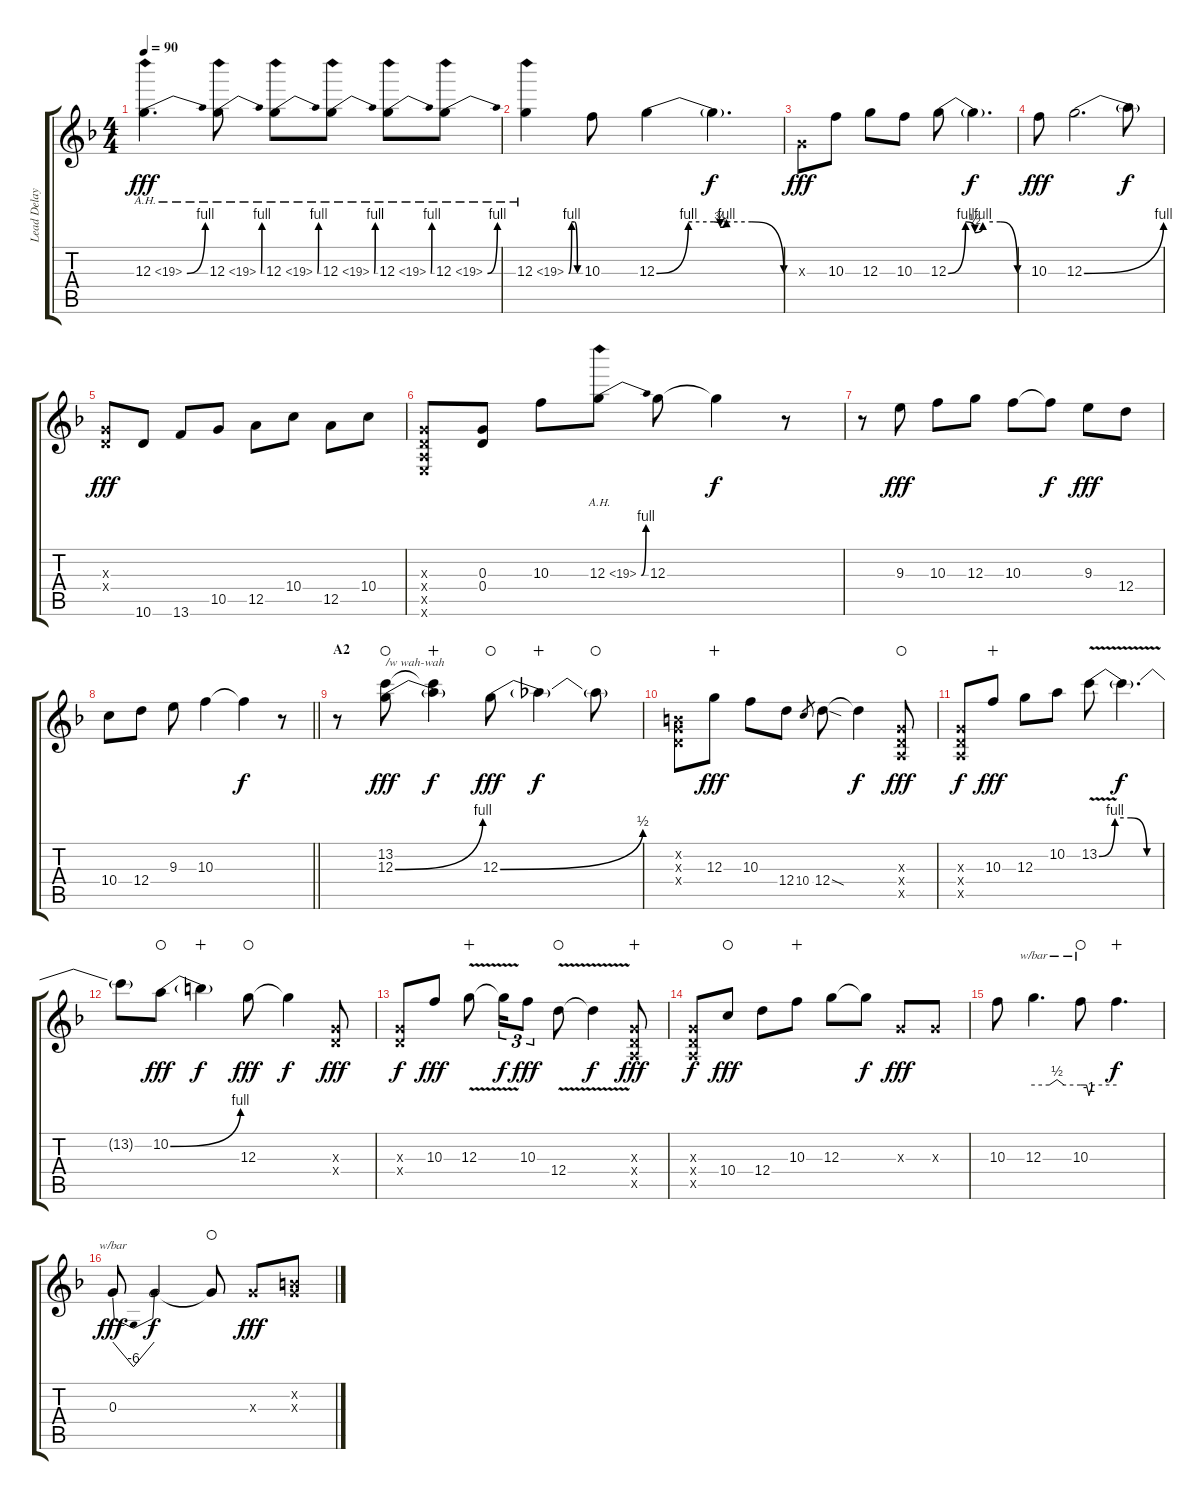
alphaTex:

\track ("Lead Delay" "Lead Delay") {instrument distortionguitar}
\staff {score tabs}
\tuning (E4 B3 G3 D3 A2 E2) {hide}
\ts (4 4)
\tempo 90
\clef g2
\ks f
12.3{be (bend 0 0 60 4) ah 7}.4{d dy fff} 12.3{be (bend 0 0 60 4) ah 7}.8 12.3{be (bend 0 0 60 4) ah 7}.8 12.3{be (bend 0 0 60 4) ah 7}.8 12.3{be (bend 0 0 60 4) ah 7}.8 12.3{be (bend 0 0 60 4) ah 7}.8 |
12.3{be (custom 0 0 15 4 30 4 45 0 60 0) ah 7}.4 10.3.8 12.3{be (custom 0 0 15 4 27 4 30 3 33 4 45 4 60 0)}.4 12.3{t}.4{d dy f} |
0.3{x}.8{dy fff} 10.3.8 12.3.8 10.3.8 12.3{be (custom 0 0 15 4 23 2 30 4 45 4 60 0)}.8 12.3{t}.4{d dy f} |
10.3.8{dy fff} 12.3{be (bend 0 0 60 4)}.2{d} 12.3{t}.8{dy f} |
(0.3{x} 0.4{x}).8{dy fff} 10.6.8 13.6.8 10.5.8 12.5.8 10.4.8 12.5.8 10.4.8 |
(0.3{x} 0.4{x} 0.5{x} 0.6{x}).8 (0.3 0.4).8 10.3.8 12.3{be (bend 0 0 60 4) ah 7}.8 12.3.8 12.3{t}.4{dy f} r.8 |
r.8 9.3.8{dy fff} 10.3.8 12.3.8 10.3.8 10.3{t}.8{dy f} 9.3.8{dy fff} 12.4.8 |
\barLineRight lightlight
10.4.8 12.4.8 9.3.8 10.3.4 10.3{t}.4{dy f} r.8 |
\section ("" "A2")
r.8 (13.2 12.3{be (bend 0 0 60 4)}).8{txt "/w wah-wah" dy fff waho} (13.2{t} 12.3{t}).4{dy f wahc} 12.3{be (bend 0 0 60 2)}.8{dy fff waho} 12.3{t}.4{dy f wahc} 12.3{t}.8{waho} |
(0.2{x} 0.3{x} 0.4{x}).8 12.3.8{dy fff wahc} 10.3.8 12.4.8 10.4.8{gr} 12.4{sod}.8 12.4{t}.4{dy f} (0.3{x} 0.4{x} 0.5{x}).8{dy fff waho} |
(0.3{x} 0.4{x} 0.5{x}).8{dy f} 10.3.8{dy fff wahc} 12.3.8 10.2.8 13.2{be (custom 0 0 15 4 30 4 45 0 60 0) v}.8 13.2{t}.4{d dy f} |
13.2{t}.8 10.2{be (bend 0 0 60 4)}.8{dy fff waho} 10.2{t}.4{dy f wahc} 12.3.8{dy fff waho} 12.3{t}.4{dy f} (0.3{x} 0.4{x}).8{dy fff} |
(0.3{x} 0.4{x}).8{dy f} 10.3.8{dy fff} 12.3{v}.8{wahc} 12.3{t}.16{tu (3 2) dy f} 10.3.8{tu (3 2) dy fff} 12.4{v}.8{waho} 12.4{t}.4{dy f} (0.3{x} 0.4{x} 0.5{x}).8{dy fff wahc} |
(0.3{x} 0.4{x} 0.5{x}).8{dy f} 10.4.8{dy fff waho} 12.4.8 10.3.8{wahc} 12.3.8 12.3{t}.8{dy f} 0.3{x}.8{dy fff} 0.3{x}.8 |
10.3.8 12.3.4{d tbe (custom default 0 0 20 0 30 2 39 0 60 0)} 10.3.8{tbe (custom default 0 0 10 0 14 -4 20 0 60 0) waho} 10.3{t}.4{d dy f wahc} |
0.3.8{tbe (dip default 0 0 55 -24 60 0) dy fff} 0.3{t}.2{dy f} 0.3{t}.8{waho} 0.3{x}.8{dy fff} (0.2{x} 0.3{x}).8
